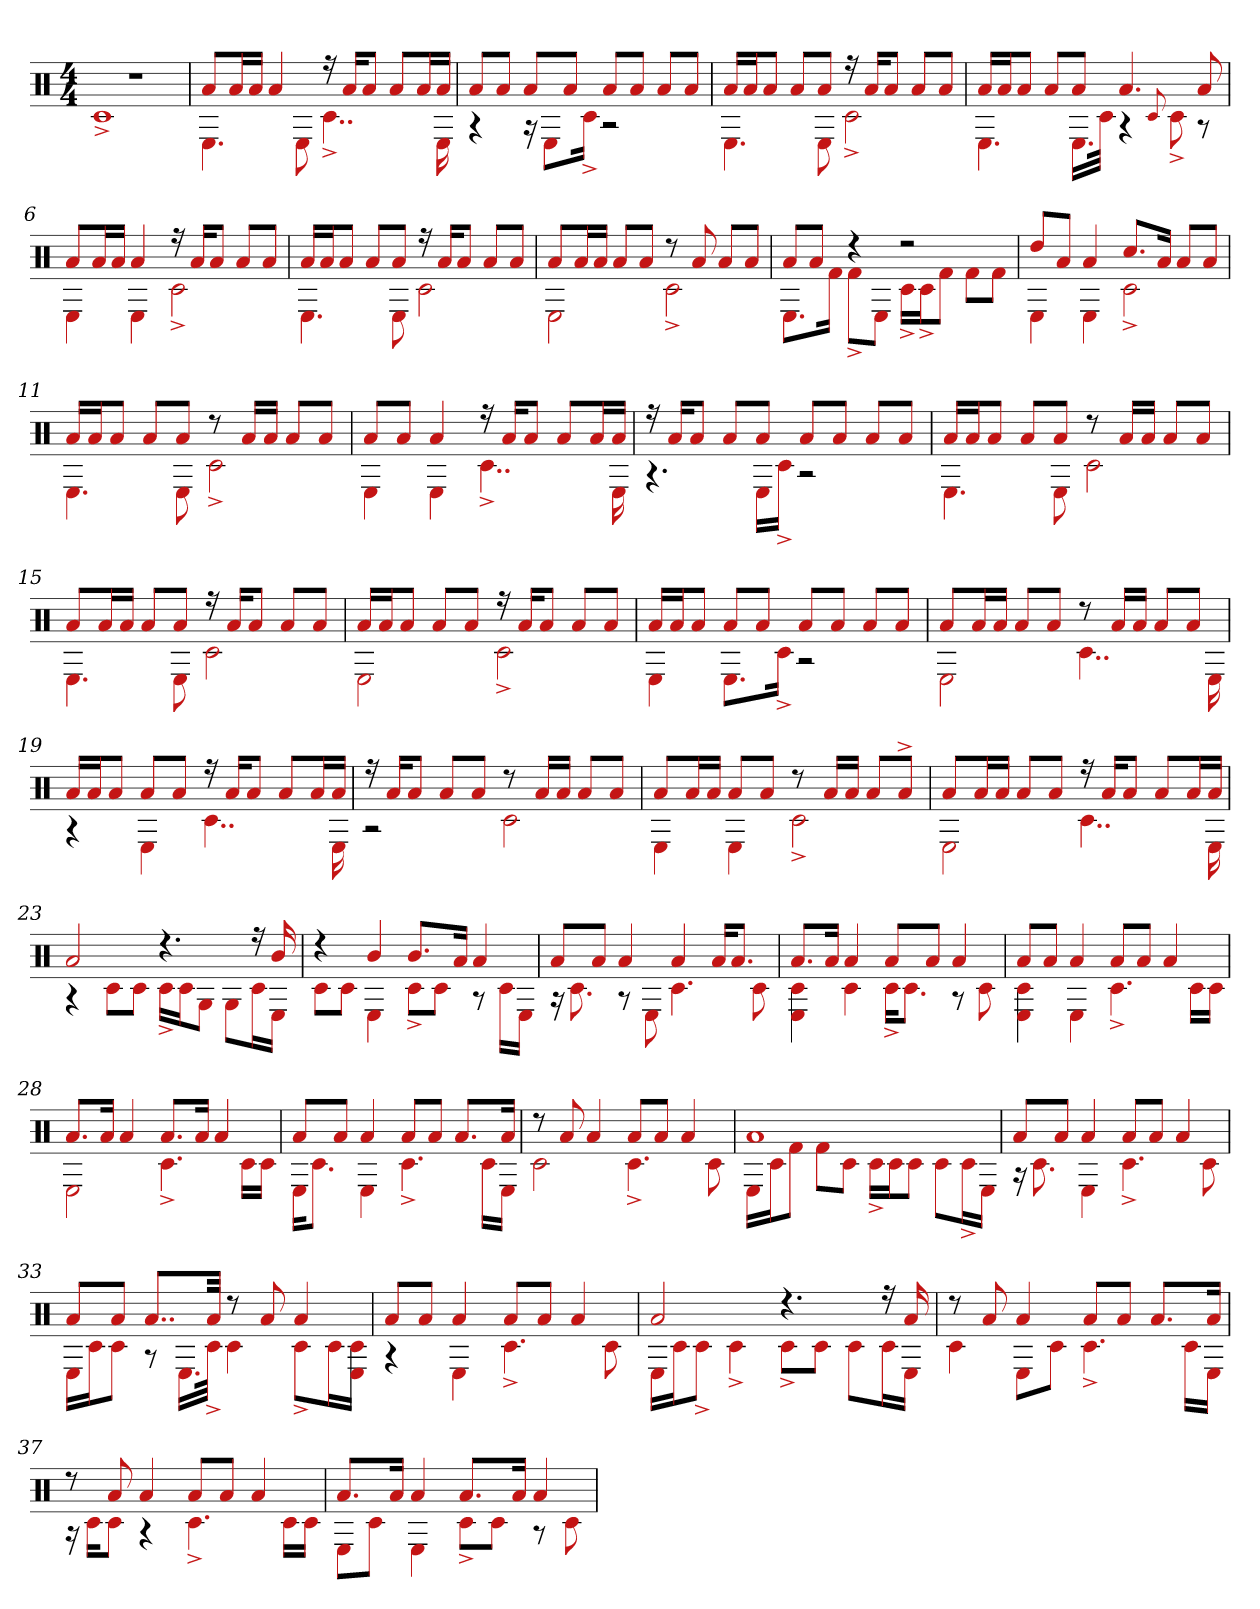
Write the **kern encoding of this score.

**kern
*part1
*staff1
*clefX
*k[]
*M4/4
=1
*^
1r	1c#^
=2	=2
8aL	4.E
16aL	.
16aJJ	.
4a	.
.	8E
16r	4..c#^
16aKL	.
8aJ	.
8aL	.
16aL	.
16aJJ	16E
=3	=3
8aL	4r
8aJ	.
8aL	16r
.	8EL
8aJ	.
.	16c#^Jk
8aL	2r
8aJ	.
8aL	.
8aJ	.
=4	=4
16aLL	4.E
16aJ	.
8aJ	.
8aL	.
8aJ	8E
16r	2c#^
16aKL	.
8aJ	.
8aL	.
8aJ	.
=5	=5
16aLL	4.E
16aJ	.
8aJ	.
8aL	.
8aJ	16.ELL
.	32c#JJk
4.a	4r
.	8qqc#
.	8c#^
8a	8r
=6	=6
8aL	4E
16aL	.
16aJJ	.
4a	4E
16r	2c#^
16aKL	.
8aJ	.
8aL	.
8aJ	.
=7	=7
16aLL	4.E
16aJ	.
8aJ	.
8aL	.
8aJ	8E
16r	2c#
16aKL	.
8aJ	.
8aL	.
8aJ	.
=8	=8
8aL	2E
16aL	.
16aJJ	.
8aL	.
8aJ	.
8r	2c#^
8a	.
8aL	.
8aJ	.
=9	=9
8aL	8.EL
8aJ	.
.	16f#Jk
4r	8f#^L
.	8EJ
2r	16c#^LL
.	16c#^J
.	8f#J
.	8f#L
.	8f#J
=10	=10
8ddL	4E
8aJ	.
4a	4E
8.cc#L	2c#^
16aJk	.
8aL	.
8aJ	.
=11	=11
16aLL	4.E
16aJ	.
8aJ	.
8aL	.
8aJ	8E
8r	2c#^
16aLL	.
16aJJ	.
8aL	.
8aJ	.
=12	=12
8aL	4E
8aJ	.
4a	4E
16r	4..c#^
16aKL	.
8aJ	.
8aL	.
16aL	.
16aJJ	16E
=13	=13
16r	4.r
16aKL	.
8aJ	.
8aL	.
8aJ	16ELL
.	16c#^JJ
8aL	2r
8aJ	.
8aL	.
8aJ	.
=14	=14
16aLL	4.E
16aJ	.
8aJ	.
8aL	.
8aJ	8E
8r	2c#
16aLL	.
16aJJ	.
8aL	.
8aJ	.
=15	=15
8aL	4.E
16aL	.
16aJJ	.
8aL	.
8aJ	8E
16r	2c#
16aKL	.
8aJ	.
8aL	.
8aJ	.
=16	=16
16aLL	2E
16aJ	.
8aJ	.
8aL	.
8aJ	.
16r	2c#^
16aKL	.
8aJ	.
8aL	.
8aJ	.
=17	=17
16aLL	4E
16aJ	.
8aJ	.
8aL	8.EL
8aJ	.
.	16c#^Jk
8aL	2r
8aJ	.
8aL	.
8aJ	.
=18	=18
8aL	2E
16aL	.
16aJJ	.
8aL	.
8aJ	.
8r	4..c#
16aLL	.
16aJJ	.
8aL	.
8aJ	.
.	16E
=19	=19
16aLL	4r
16aJ	.
8aJ	.
8aL	4E
8aJ	.
16r	4..c#
16aKL	.
8aJ	.
8aL	.
16aL	.
16aJJ	16E
=20	=20
16r	2r
16aKL	.
8aJ	.
8aL	.
8aJ	.
8r	2c#
16aLL	.
16aJJ	.
8aL	.
8aJ	.
=21	=21
8aL	4E
16aL	.
16aJJ	.
8aL	4E
8aJ	.
8r	2c#^
16aLL	.
16aJJ	.
8aL	.
8a^J	.
=22	=22
8aL	2E
16aL	.
16aJJ	.
8aL	.
8aJ	.
16r	4..c#
16aKL	.
8aJ	.
8aL	.
16aL	.
16aJJ	16E
=23	=23
2a	4r
.	8c#L
.	8c#J
4.r	16c#^LL
.	16c#J
.	8GJ
.	8GL
16r	16c#L
16b	16EJJ
=24	=24
4r	8c#L
.	8c#J
4b	4E
8.bL	8c#^L
.	8c#J
16aJk	.
4a	8r
.	16c#LL
.	16EJJ
=25	=25
8aL	16r
.	8.c#
8aJ	.
4a	8r
.	8E
4a	4.c#
16aKL	.
8.aJ	.
.	8c#
=26	=26
8.aL	4c# 4E
16aJk	.
4a	4c#
8aL	16c#^KL
.	8.c#J
8aJ	.
4a	8r
.	8c#
=27	=27
8aL	4c# 4E
8aJ	.
4a	4E
8aL	4.c#^
8aJ	.
4a	.
.	16c#LL
.	16c#JJ
=28	=28
8.aL	2E
16aJk	.
4a	.
8.aL	4.c#^
16aJk	.
4a	.
.	16c#LL
.	16c#JJ
=29	=29
8aL	16EKL
.	8.c#J
8aJ	.
4a	4E
8aL	4.c#^
8aJ	.
8.aL	.
.	16c#LL
16aJk	16EJJ
=30	=30
8r	2c#
8a	.
4a	.
8aL	4.c#^
8aJ	.
4a	.
.	8c#
=31	=31
1a	16ELL
.	16c#J
.	8f#J
.	8f#L
.	8c#J
.	16c#^LL
.	16c#J
.	8c#J
.	8c#L
.	16c#^L
.	16EJJ
=32	=32
8aL	16r
.	8.c#
8aJ	.
4a	4E
8aL	4.c#^
8aJ	.
4a	.
.	8c#
=33	=33
8aL	16ELL
.	16c#J
8aJ	8c#J
8..aL	8r
.	16.ELL
32aJkk	32c#^JJk
8r	4c#
8a	.
4a	8c#^L
.	16c#L
.	16c# 16EJJ
=34	=34
8aL	4r
8aJ	.
4a	4E
8aL	4.c#^
8aJ	.
4a	.
.	8c#
=35	=35
2a	16ELL
.	16c#J
.	8c#^J
.	4c#^
4.r	8c#^L
.	8c#J
.	8c#L
16r	16c#L
16a	16EJJ
=36	=36
8r	4c#
8a	.
4a	8EL
.	8c#J
8aL	4.c#^
8aJ	.
8.aL	.
.	16c#LL
16aJk	16EJJ
=37	=37
8r	16r
.	16c#KL
8a	8c#J
4a	4r
8aL	4.c#^
8aJ	.
4a	.
.	16c#LL
.	16c#JJ
=38	=38
8.aL	8EL
.	8c#J
16aJk	.
4a	4E
8.aL	8c#^L
.	8c#J
16aJk	.
4a	8r
.	8c#
*v	*v
=
*-
